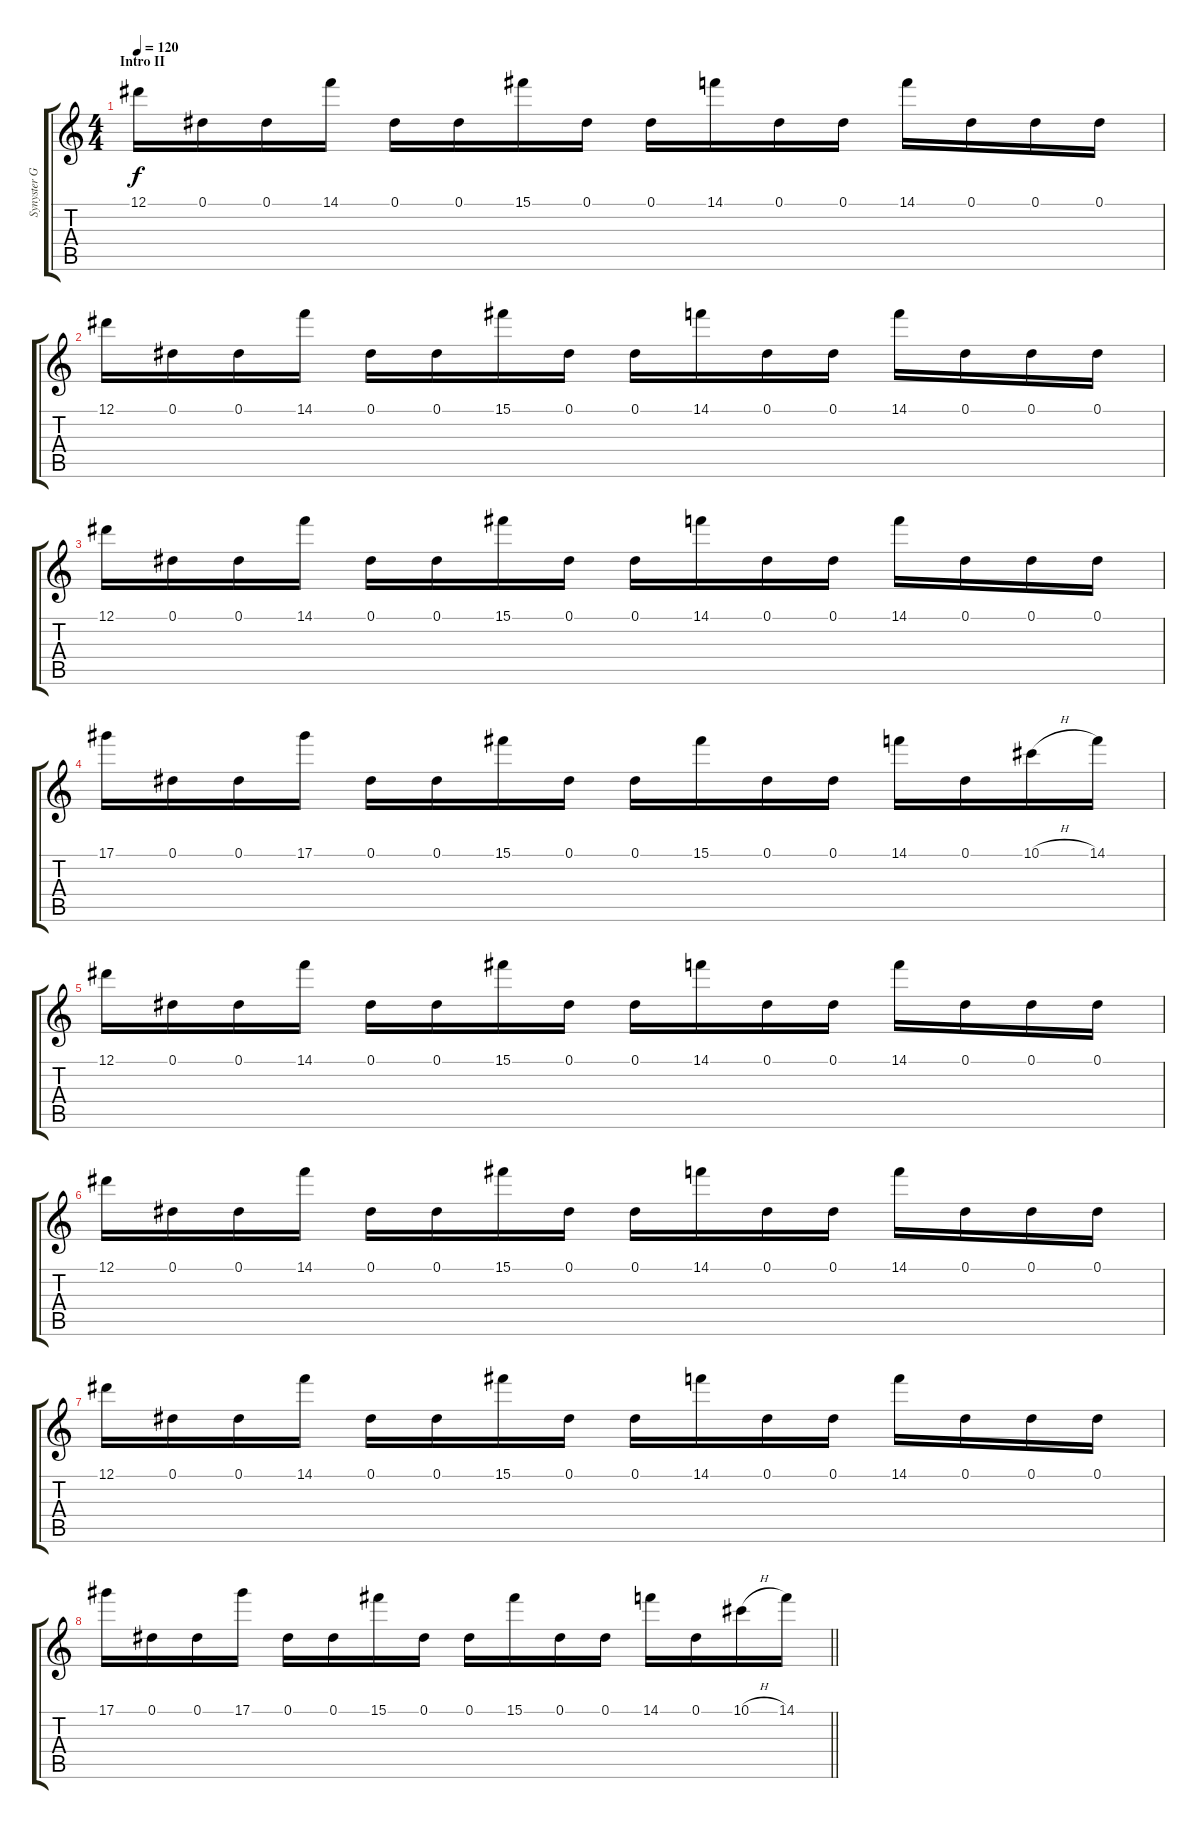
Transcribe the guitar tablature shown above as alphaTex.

\track ("Synyster Gates" "Synyster G") {instrument distortionguitar}
\staff {score tabs}
\tuning (Eb4 Bb3 Gb3 Db3 Ab2 Db2) {hide}
\ts (4 4)
\section ("" "Intro II")
\tempo 120
\clef g2
\ks c
12.1.16{dy f} 0.1.16 0.1.16 14.1.16 0.1.16 0.1.16 15.1.16 0.1.16 0.1.16 14.1.16 0.1.16 0.1.16 14.1.16 0.1.16 0.1.16 0.1.16 |
12.1.16 0.1.16 0.1.16 14.1.16 0.1.16 0.1.16 15.1.16 0.1.16 0.1.16 14.1.16 0.1.16 0.1.16 14.1.16 0.1.16 0.1.16 0.1.16 |
12.1.16 0.1.16 0.1.16 14.1.16 0.1.16 0.1.16 15.1.16 0.1.16 0.1.16 14.1.16 0.1.16 0.1.16 14.1.16 0.1.16 0.1.16 0.1.16 |
17.1.16 0.1.16 0.1.16 17.1.16 0.1.16 0.1.16 15.1.16 0.1.16 0.1.16 15.1.16 0.1.16 0.1.16 14.1.16 0.1.16 10.1{h}.16 14.1.16 |
12.1.16 0.1.16 0.1.16 14.1.16 0.1.16 0.1.16 15.1.16 0.1.16 0.1.16 14.1.16 0.1.16 0.1.16 14.1.16 0.1.16 0.1.16 0.1.16 |
12.1.16 0.1.16 0.1.16 14.1.16 0.1.16 0.1.16 15.1.16 0.1.16 0.1.16 14.1.16 0.1.16 0.1.16 14.1.16 0.1.16 0.1.16 0.1.16 |
12.1.16 0.1.16 0.1.16 14.1.16 0.1.16 0.1.16 15.1.16 0.1.16 0.1.16 14.1.16 0.1.16 0.1.16 14.1.16 0.1.16 0.1.16 0.1.16 |
\barLineRight lightlight
17.1.16 0.1.16 0.1.16 17.1.16 0.1.16 0.1.16 15.1.16 0.1.16 0.1.16 15.1.16 0.1.16 0.1.16 14.1.16 0.1.16 10.1{h}.16 14.1.16
